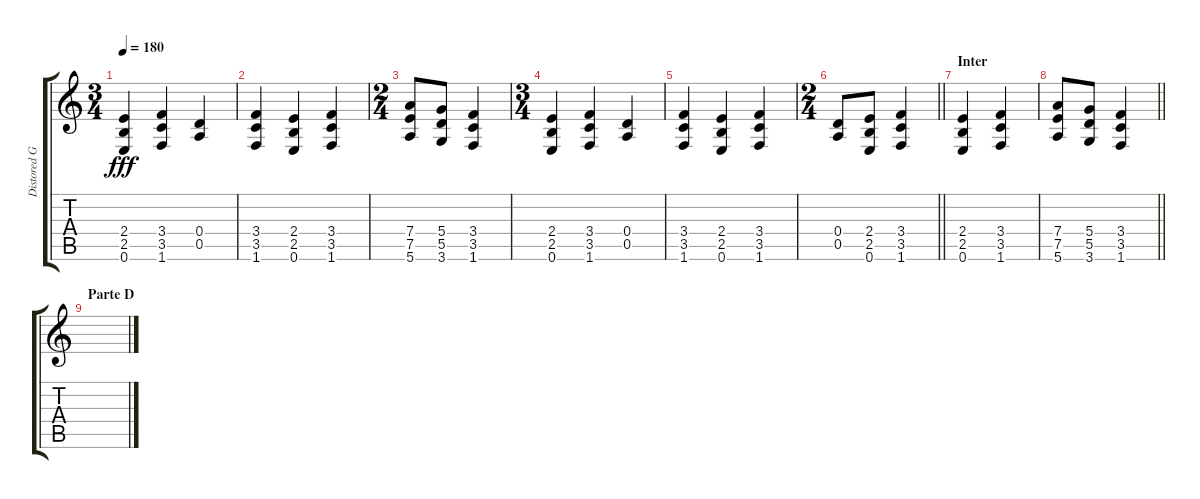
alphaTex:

\track ("Distored Guitar" "Distored G") {instrument distortionguitar}
\staff {score tabs}
\tuning (E4 B3 G3 D3 A2 E2) {hide}
\ts (3 4)
\tempo 180
\clef g2
\ks c
(2.4 2.5 0.6).4{dy fff} (3.4 3.5 1.6).4 (0.4 0.5).4 |
(3.4 3.5 1.6).4 (2.4 2.5 0.6).4 (3.4 3.5 1.6).4 |
\ts (2 4)
(7.4 7.5 5.6).8 (5.4 5.5 3.6).8 (3.4 3.5 1.6).4 |
\ts (3 4)
(2.4 2.5 0.6).4 (3.4 3.5 1.6).4 (0.4 0.5).4 |
(3.4 3.5 1.6).4 (2.4 2.5 0.6).4 (3.4 3.5 1.6).4 |
\ts (2 4)
\barLineRight lightlight
(0.4 0.5).8 (2.4 2.5 0.6).8 (3.4 3.5 1.6).4 |
\section ("" "Inter")
(2.4 2.5 0.6).4 (3.4 3.5 1.6).4 |
\barLineRight lightlight
(7.4 7.5 5.6).8 (5.4 5.5 3.6).8 (3.4 3.5 1.6).4 |
\section ("" "Parte D")
